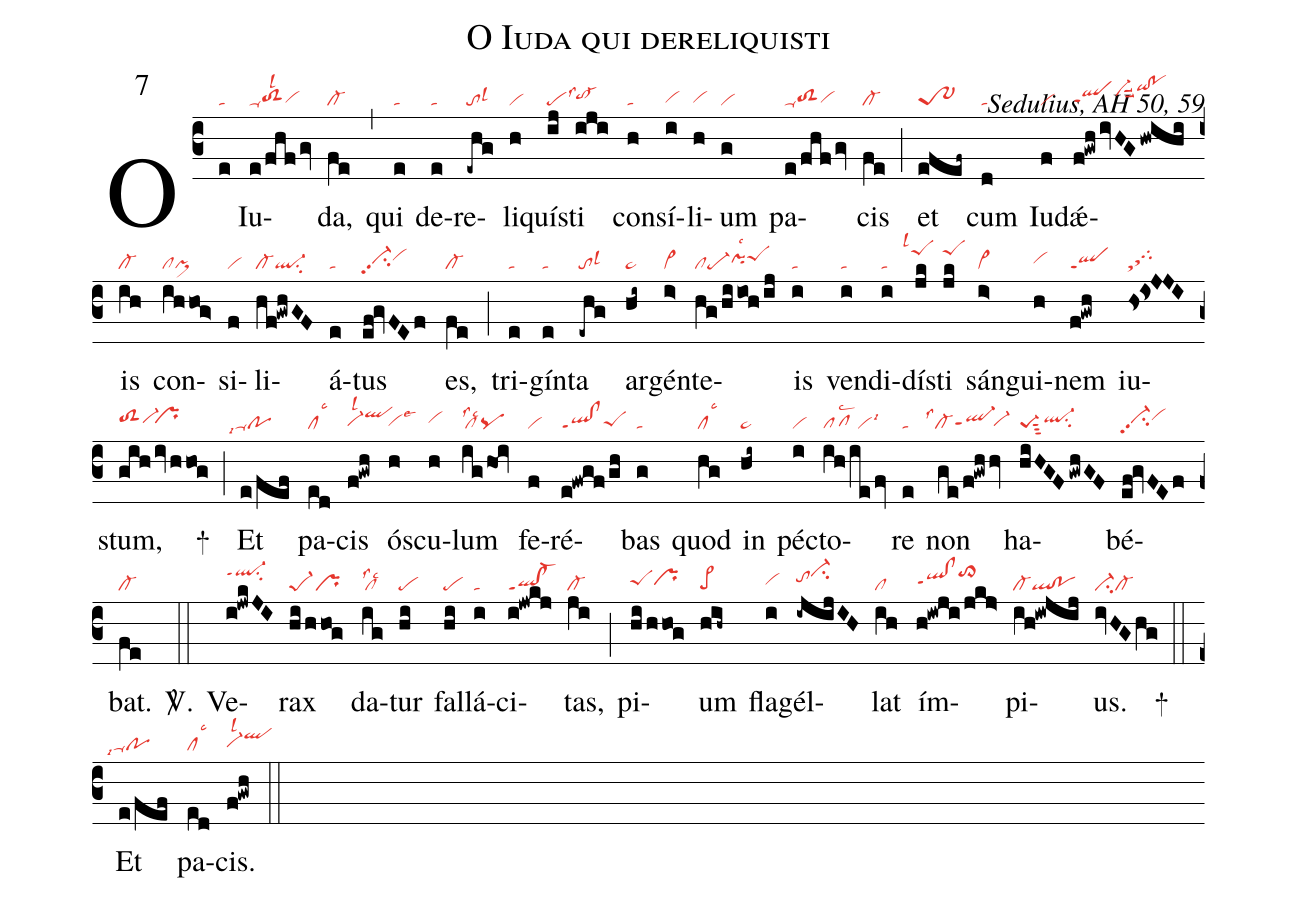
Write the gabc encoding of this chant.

name: O Iuda qui dereliquisti;
commentary: Sedulius, AH 50, 59;
mode: 7;
nabc-lines: 1;
%%
(c3)
O(e|ta) Iu(e/fhf/gv|ta-toS2hglsl2vihg)da,(fe|cl-) (,)
qui(e|ta) de(e|ta)re(-ehg|tolsl3)li(h|vi)quí(ij|pelss3)sti(iji|to-hh) con(h|ta)sí(i|vihg)li(h|vihg)um(g|vi) pa(e/fhf/gv|ta-toS2hgvihg)cis(fe|cl-) (;)
et(efef~|tr-~1) cum(d|ta) Iu(f|vi)dǽ(f!gwh/ivHGhwihi|qlhgppt1vi-hisuu2qihk!pohk)is(ih|cl-) con(ihhog>|clpi>)si(f|vi)li(hf!gwhGF|cl-ql-su2)á(e|ta)tus(ef!gvFEf|vi-hhpp2su2vihi) es,(fe|cl-) (;)
tri(e|ta)gín(e|ta)ta(-ehg|tolsl3) ar(hi~|ta>)gén(i>|vi>)te(hg/hiioh/ij|clpe-pihhlsc2peShi)is(i|ta) ven(i|ta)di(i|ta)dí(jk|```peShklsl1)sti(jk|peShk) sán(i>|vi>)gui(h|vihh)nem(f!gwh|qlppt1) iu(hs!is!J!JI|ststhhtghj)stum,(gih/ivhhog|toS2hhvi-hh`prhh) +(;)
Et(e/fef|```ta-lsi7po) pa(ed|cllsc3)cis(f!gwh|vi-hglsl2qlhj) ós(h|vihglse3)cu(h|vihh)lum(ighOi|cllss2lsc2pq) fe(f|vi)ré(e!fwgf/gh|ql!clppt1peShg)bas(g|ta) quod(hg|cllsc3) in(hi~|ta>) péc(i|vi)to(ih/ie/fv|pflsc2vilsi3)re(e|ta) non(ge/f!gwhhv|```cl-lss1ql-hgppt1`vi-hg) ha(hiHGFgwhGF|pe-1sut3ql-hhsu2)bé(ef!gvFEf|vi-hhpp2su2vihi)bat.(fe|cl-) <sp>V/</sp>.(::)
Ve(i!jwkJI|ql-hkppt1su2)rax(hi/hhog|pe-1pr) da(ig|cllss2lsc2)tur(hi|pe) fal(hi|pe)lá(i|ta)ci(i!jwkj|ql!cl-ppt1)tas,(ji|cl-) (;)
pi(hi/hhog|peShhprhh)um(hih~|pe>hg) fla(i|vihh)gél(-ijijIH|tohici-hk)lat(ih|cl) ím(h!iwji/jkj>|qlhh!clhhppt1to>hk)pi(ih!iwjij|cl-ql!po)us.(ivHGhg|ci-cl-) +(::)
Et(e/fef|```ta-lsi7po) pa(ed|cllsc3)cis.(f!gwh|vi-hglsl2qlhj) (::)
